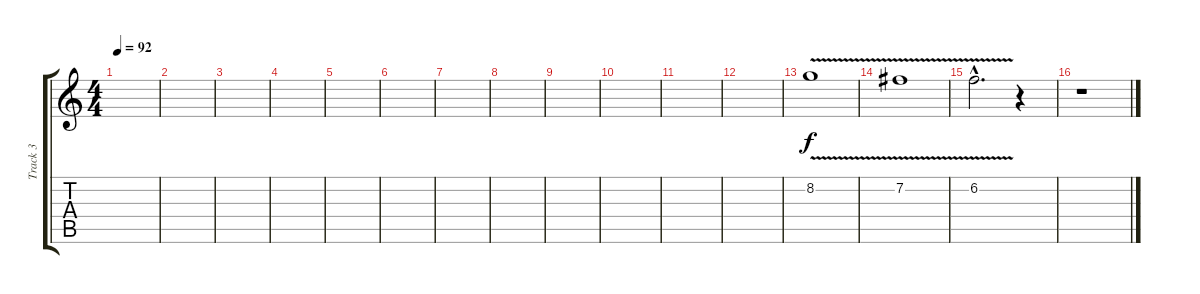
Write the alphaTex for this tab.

\track ("Track 3" "Track 3") {instrument electricguitarjazz}
\staff {score tabs}
\tuning (E4 B3 G3 D3 A2 E2) {hide}
\ts (4 4)
\tempo 92
\clef g2
\ks c
|
|
|
|
|
|
|
|
|
|
|
|
8.2{v}.1 |
7.2{v}.1 |
6.2{v hac}.2{d} r.4 |
r.1
